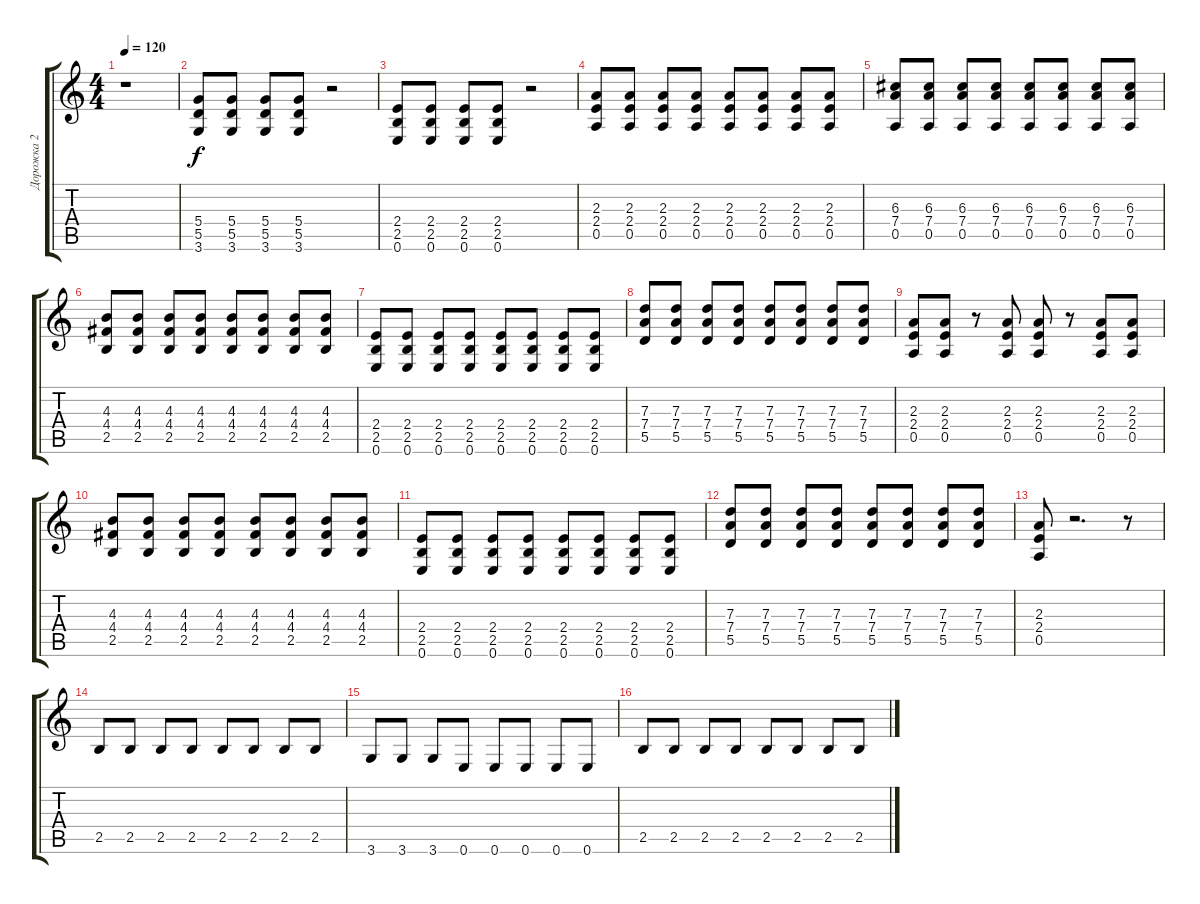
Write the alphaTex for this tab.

\track ("Дорожка 2" "Дорожка 2") {instrument distortionguitar}
\staff {score tabs}
\tuning (E4 B3 G3 D3 A2 E2) {hide}
\ts (4 4)
\tempo 120
\clef g2
\ks c
r.1{dy f} |
(5.4 5.5 3.6).8 (5.4 5.5 3.6).8 (5.4 5.5 3.6).8 (5.4 5.5 3.6).8 r.2 |
(2.4 2.5 0.6).8 (2.4 2.5 0.6).8 (2.4 2.5 0.6).8 (2.4 2.5 0.6).8 r.2 |
(2.3 2.4 0.5).8 (2.3 2.4 0.5).8 (2.3 2.4 0.5).8 (2.3 2.4 0.5).8 (2.3 2.4 0.5).8 (2.3 2.4 0.5).8 (2.3 2.4 0.5).8 (2.3 2.4 0.5).8 |
(6.3 7.4 0.5).8 (6.3 7.4 0.5).8 (6.3 7.4 0.5).8 (6.3 7.4 0.5).8 (6.3 7.4 0.5).8 (6.3 7.4 0.5).8 (6.3 7.4 0.5).8 (6.3 7.4 0.5).8 |
(4.3 4.4 2.5).8 (4.3 4.4 2.5).8 (4.3 4.4 2.5).8 (4.3 4.4 2.5).8 (4.3 4.4 2.5).8 (4.3 4.4 2.5).8 (4.3 4.4 2.5).8 (4.3 4.4 2.5).8 |
(2.4 2.5 0.6).8 (2.4 2.5 0.6).8 (2.4 2.5 0.6).8 (2.4 2.5 0.6).8 (2.4 2.5 0.6).8 (2.4 2.5 0.6).8 (2.4 2.5 0.6).8 (2.4 2.5 0.6).8 |
(7.3 7.4 5.5).8 (7.3 7.4 5.5).8 (7.3 7.4 5.5).8 (7.3 7.4 5.5).8 (7.3 7.4 5.5).8 (7.3 7.4 5.5).8 (7.3 7.4 5.5).8 (7.3 7.4 5.5).8 |
(2.3 2.4 0.5).8 (2.3 2.4 0.5).8 r.8 (2.3 2.4 0.5).8 (2.3 2.4 0.5).8 r.8 (2.3 2.4 0.5).8 (2.3 2.4 0.5).8 |
(4.3 4.4 2.5).8 (4.3 4.4 2.5).8 (4.3 4.4 2.5).8 (4.3 4.4 2.5).8 (4.3 4.4 2.5).8 (4.3 4.4 2.5).8 (4.3 4.4 2.5).8 (4.3 4.4 2.5).8 |
(2.4 2.5 0.6).8 (2.4 2.5 0.6).8 (2.4 2.5 0.6).8 (2.4 2.5 0.6).8 (2.4 2.5 0.6).8 (2.4 2.5 0.6).8 (2.4 2.5 0.6).8 (2.4 2.5 0.6).8 |
(7.3 7.4 5.5).8 (7.3 7.4 5.5).8 (7.3 7.4 5.5).8 (7.3 7.4 5.5).8 (7.3 7.4 5.5).8 (7.3 7.4 5.5).8 (7.3 7.4 5.5).8 (7.3 7.4 5.5).8 |
(2.3 2.4 0.5).8 r.2{d} r.8 |
2.5.8 2.5.8 2.5.8 2.5.8 2.5.8 2.5.8 2.5.8 2.5.8 |
3.6.8 3.6.8 3.6.8 0.6.8 0.6.8 0.6.8 0.6.8 0.6.8 |
2.5.8 2.5.8 2.5.8 2.5.8 2.5.8 2.5.8 2.5.8 2.5.8
